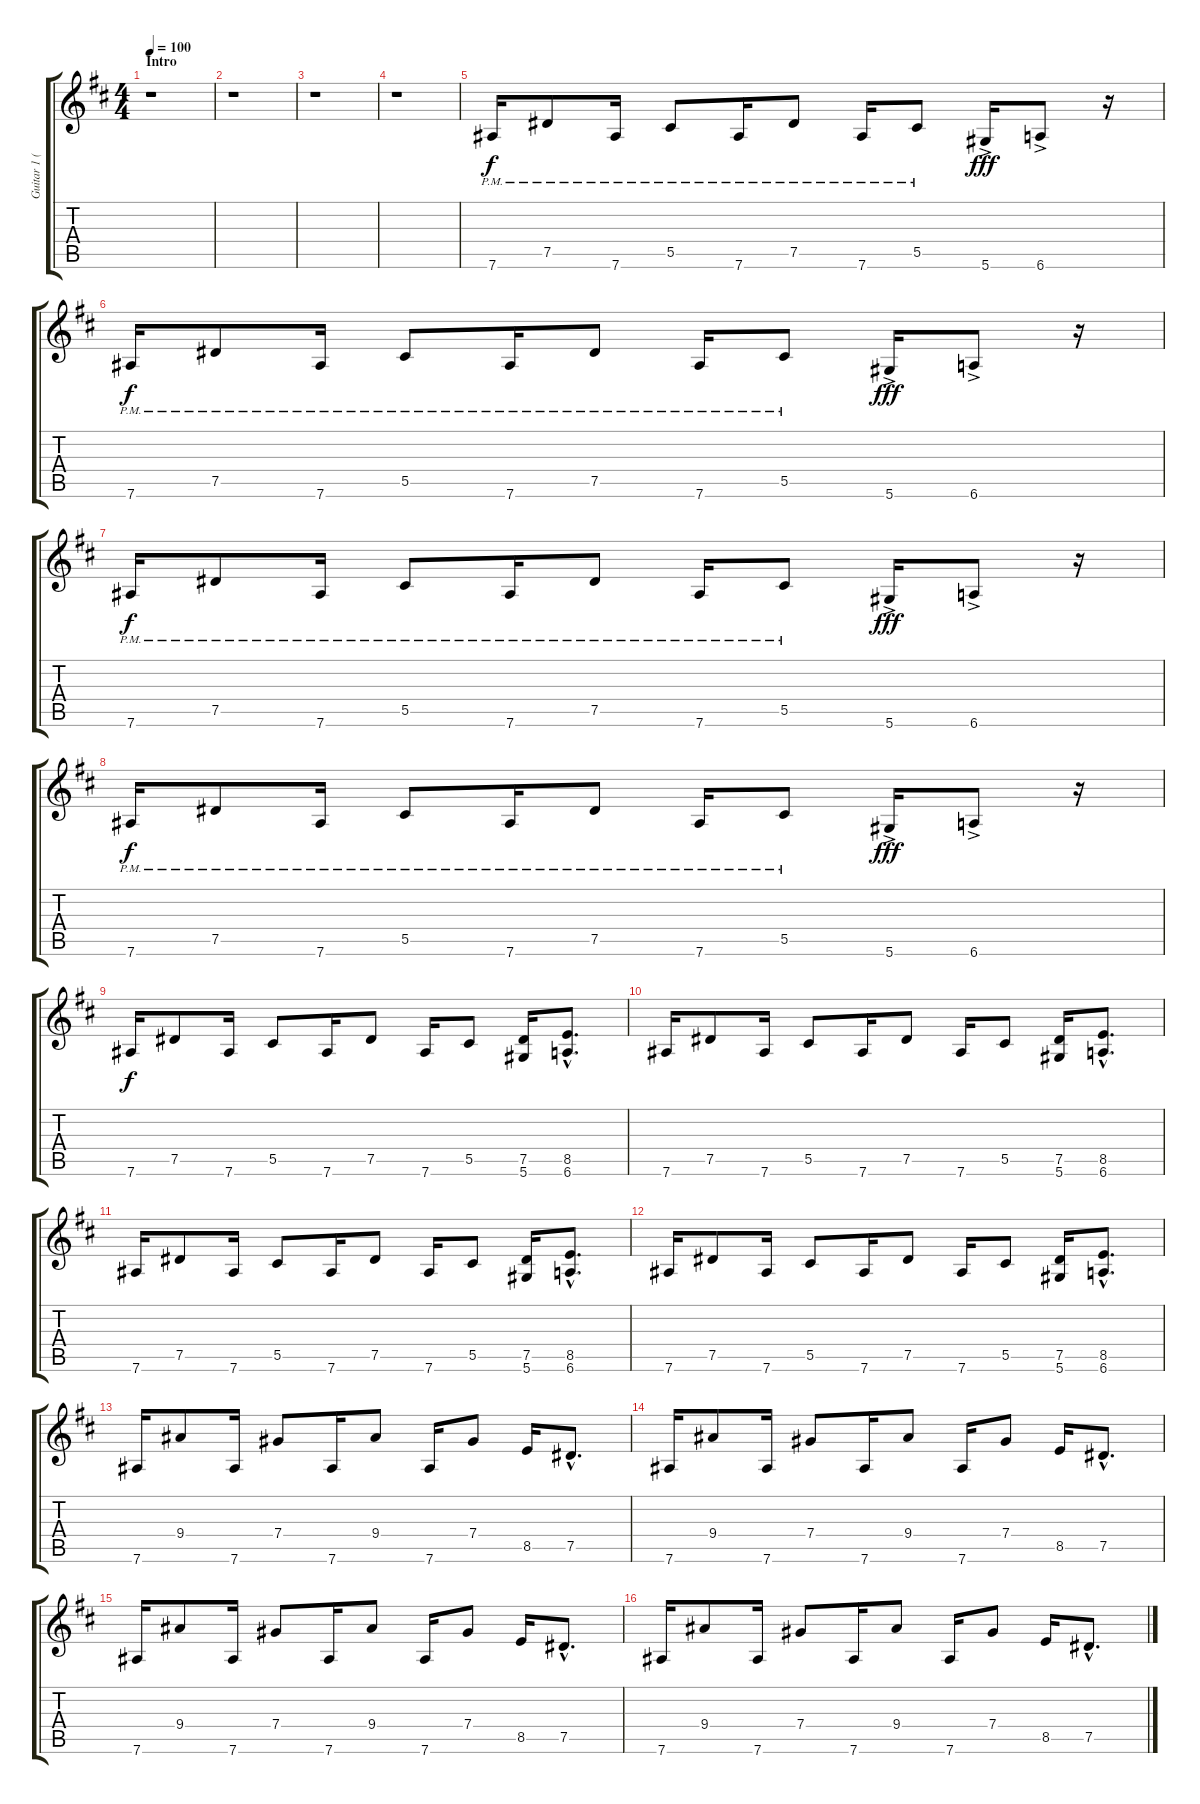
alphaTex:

\track ("Guitar 1 (Lead)" "Guitar 1 (") {instrument distortionguitar}
\staff {score tabs}
\tuning (Eb4 Bb3 Gb3 Db3 Ab2 Eb2) {hide}
\ts (4 4)
\section ("" "Intro")
\tempo 100
\clef g2
\ks bminor
r.1{dy f instrument distortionguitar} |
r.1 |
r.1 |
r.1 |
7.6{pm}.16 7.5{pm}.8 7.6{pm}.16 5.5{pm}.8 7.6{pm}.16 7.5{pm}.8 7.6{pm}.16 5.5{pm}.8 5.6{ac}.16{dy fff} 6.6{ac}.8 r.16 |
7.6{pm}.16{dy f} 7.5{pm}.8 7.6{pm}.16 5.5{pm}.8 7.6{pm}.16 7.5{pm}.8 7.6{pm}.16 5.5{pm}.8 5.6{ac}.16{dy fff} 6.6{ac}.8 r.16 |
7.6{pm}.16{dy f} 7.5{pm}.8 7.6{pm}.16 5.5{pm}.8 7.6{pm}.16 7.5{pm}.8 7.6{pm}.16 5.5{pm}.8 5.6{ac}.16{dy fff} 6.6{ac}.8 r.16 |
7.6{pm}.16{dy f} 7.5{pm}.8 7.6{pm}.16 5.5{pm}.8 7.6{pm}.16 7.5{pm}.8 7.6{pm}.16 5.5{pm}.8 5.6{ac}.16{dy fff} 6.6{ac}.8 r.16 |
7.6.16{dy f} 7.5.8 7.6.16 5.5.8 7.6.16 7.5.8 7.6.16 5.5.8 (7.5 5.6).16 (8.5{hac} 6.6{hac}).8{d} |
7.6.16 7.5.8 7.6.16 5.5.8 7.6.16 7.5.8 7.6.16 5.5.8 (7.5 5.6).16 (8.5{hac} 6.6{hac}).8{d} |
7.6.16 7.5.8 7.6.16 5.5.8 7.6.16 7.5.8 7.6.16 5.5.8 (7.5 5.6).16 (8.5{hac} 6.6{hac}).8{d} |
7.6.16 7.5.8 7.6.16 5.5.8 7.6.16 7.5.8 7.6.16 5.5.8 (7.5 5.6).16 (8.5{hac} 6.6{hac}).8{d} |
7.6.16 9.4.8 7.6.16 7.4.8 7.6.16 9.4.8 7.6.16 7.4.8 8.5.16 7.5{hac}.8{d} |
7.6.16 9.4.8 7.6.16 7.4.8 7.6.16 9.4.8 7.6.16 7.4.8 8.5.16 7.5{hac}.8{d} |
7.6.16 9.4.8 7.6.16 7.4.8 7.6.16 9.4.8 7.6.16 7.4.8 8.5.16 7.5{hac}.8{d} |
7.6.16 9.4.8 7.6.16 7.4.8 7.6.16 9.4.8 7.6.16 7.4.8 8.5.16 7.5{hac}.8{d}
